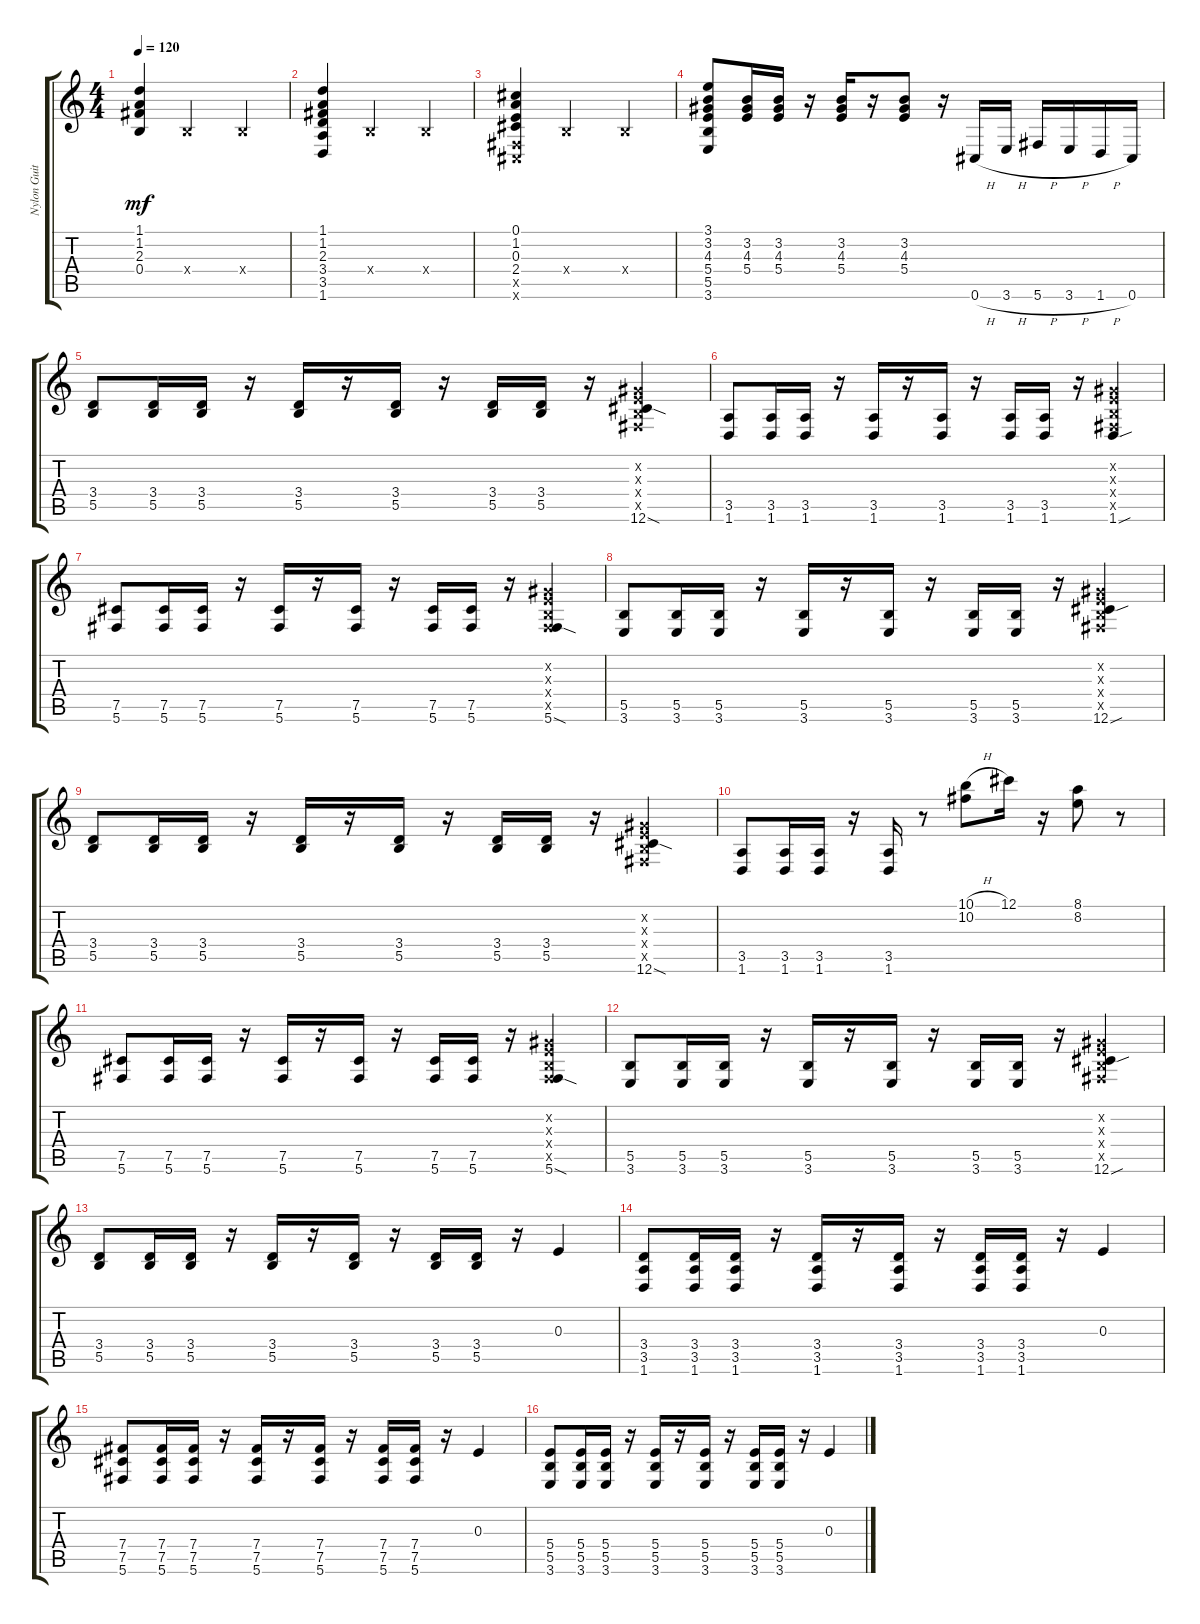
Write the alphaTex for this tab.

\track ("Nylon Guitar" "Nylon Guit") {instrument acousticguitarnylon}
\staff {score tabs}
\tuning (Db4 Ab3 E3 B2 Gb2 Db2) {hide}
\ts (4 4)
\tempo 120
\clef g2
\ks c
(1.1 1.2 2.3 0.4).4{dy mf} 0.4{x}.2 0.4{x}.4 |
(1.1 1.2 2.3 3.4 3.5 1.6).4 0.4{x}.2 0.4{x}.4 |
(0.1 1.2 0.3 2.4 0.5{x} 0.6{x}).4 0.4{x}.2 0.4{x}.4 |
(3.1 3.2 4.3 5.4 5.5 3.6).8 (3.2 4.3 5.4).16 (3.2 4.3 5.4).16 r.16 (3.2 4.3 5.4).16 r.16 (3.2 4.3 5.4).8 r.16 0.6{h}.16 3.6{h}.16 5.6{h}.16 3.6{h}.16 1.6{h}.16 0.6.16 |
(3.4 5.5).8 (3.4 5.5).16 (3.4 5.5).16 r.16 (3.4 5.5).16 r.16 (3.4 5.5).16 r.16 (3.4 5.5).16 (3.4 5.5).16 r.16 (0.2{x} 0.3{x} 0.4{x} 0.5{x} 12.6{sod}).4 |
(3.5 1.6).8 (3.5 1.6).16 (3.5 1.6).16 r.16 (3.5 1.6).16 r.16 (3.5 1.6).16 r.16 (3.5 1.6).16 (3.5 1.6).16 r.16 (0.2{x} 0.3{x} 0.4{x} 0.5{x} 1.6{sou}).4 |
(7.5 5.6).8 (7.5 5.6).16 (7.5 5.6).16 r.16 (7.5 5.6).16 r.16 (7.5 5.6).16 r.16 (7.5 5.6).16 (7.5 5.6).16 r.16 (0.2{x} 0.3{x} 0.4{x} 0.5{x} 5.6{sod}).4 |
(5.5 3.6).8 (5.5 3.6).16 (5.5 3.6).16 r.16 (5.5 3.6).16 r.16 (5.5 3.6).16 r.16 (5.5 3.6).16 (5.5 3.6).16 r.16 (0.2{x} 0.3{x} 0.4{x} 0.5{x} 12.6{sou}).4 |
(3.4 5.5).8 (3.4 5.5).16 (3.4 5.5).16 r.16 (3.4 5.5).16 r.16 (3.4 5.5).16 r.16 (3.4 5.5).16 (3.4 5.5).16 r.16 (0.2{x} 0.3{x} 0.4{x} 0.5{x} 12.6{sod}).4 |
(3.5 1.6).8 (3.5 1.6).16 (3.5 1.6).16 r.16 (3.5 1.6).16 r.8 (10.1{h} 10.2).8 12.1.16 r.16 (8.1 8.2).8 r.8 |
(7.5 5.6).8 (7.5 5.6).16 (7.5 5.6).16 r.16 (7.5 5.6).16 r.16 (7.5 5.6).16 r.16 (7.5 5.6).16 (7.5 5.6).16 r.16 (0.2{x} 0.3{x} 0.4{x} 0.5{x} 5.6{sod}).4 |
(5.5 3.6).8 (5.5 3.6).16 (5.5 3.6).16 r.16 (5.5 3.6).16 r.16 (5.5 3.6).16 r.16 (5.5 3.6).16 (5.5 3.6).16 r.16 (0.2{x} 0.3{x} 0.4{x} 0.5{x} 12.6{sou}).4 |
(3.4 5.5).8 (3.4 5.5).16 (3.4 5.5).16 r.16 (3.4 5.5).16 r.16 (3.4 5.5).16 r.16 (3.4 5.5).16 (3.4 5.5).16 r.16 0.3.4 |
(3.4 3.5 1.6).8 (3.4 3.5 1.6).16 (3.4 3.5 1.6).16 r.16 (3.4 3.5 1.6).16 r.16 (3.4 3.5 1.6).16 r.16 (3.4 3.5 1.6).16 (3.4 3.5 1.6).16 r.16 0.3.4 |
(7.4 7.5 5.6).8 (7.4 7.5 5.6).16 (7.4 7.5 5.6).16 r.16 (7.4 7.5 5.6).16 r.16 (7.4 7.5 5.6).16 r.16 (7.4 7.5 5.6).16 (7.4 7.5 5.6).16 r.16 0.3.4 |
(5.4 5.5 3.6).8 (5.4 5.5 3.6).16 (5.4 5.5 3.6).16 r.16 (5.4 5.5 3.6).16 r.16 (5.4 5.5 3.6).16 r.16 (5.4 5.5 3.6).16 (5.4 5.5 3.6).16 r.16 0.3.4
